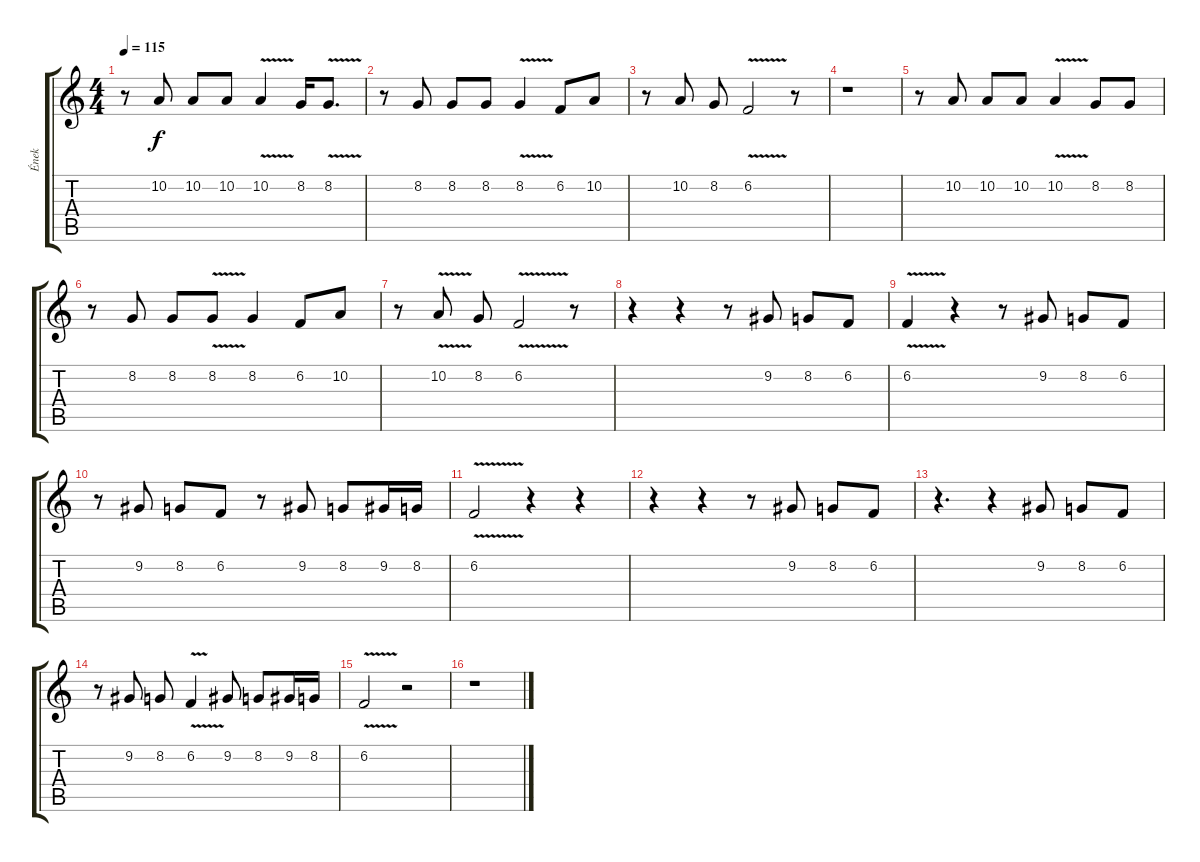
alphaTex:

\track ("Ének" "Ének") {instrument tuba}
\staff {score tabs}
\tuning (E4 B3 G3 D3 A2 E2) {hide}
\ts (4 4)
\tempo 115
\clef g2
\ks c
r.8{dy f} 10.2.8 10.2.8 10.2.8 10.2{v}.4 8.2.16 8.2{v}.8{d} |
r.8 8.2.8 8.2.8 8.2.8 8.2{v}.4 6.2.8 10.2.8 |
r.8 10.2.8 8.2.8 6.2{v}.2 r.8 |
r.1 |
r.8 10.2.8 10.2.8 10.2.8 10.2{v}.4 8.2.8 8.2.8 |
r.8 8.2.8 8.2.8 8.2{v}.8 8.2.4 6.2.8 10.2.8 |
r.8 10.2{v}.8 8.2.8 6.2{v}.2 r.8 |
r.4 r.4 r.8 9.2.8 8.2.8 6.2.8 |
6.2{v}.4 r.4 r.8 9.2.8 8.2.8 6.2.8 |
r.8 9.2.8 8.2.8 6.2.8 r.8 9.2.8 8.2.8 9.2.16 8.2.16 |
6.2{v}.2 r.4 r.4 |
r.4 r.4 r.8 9.2.8 8.2.8 6.2.8 |
r.4{d} r.4 9.2.8 8.2.8 6.2.8 |
r.8 9.2.8 8.2.8 6.2{v}.4 9.2.8 8.2.8 9.2.16 8.2.16 |
6.2{v}.2 r.2 |
r.1
